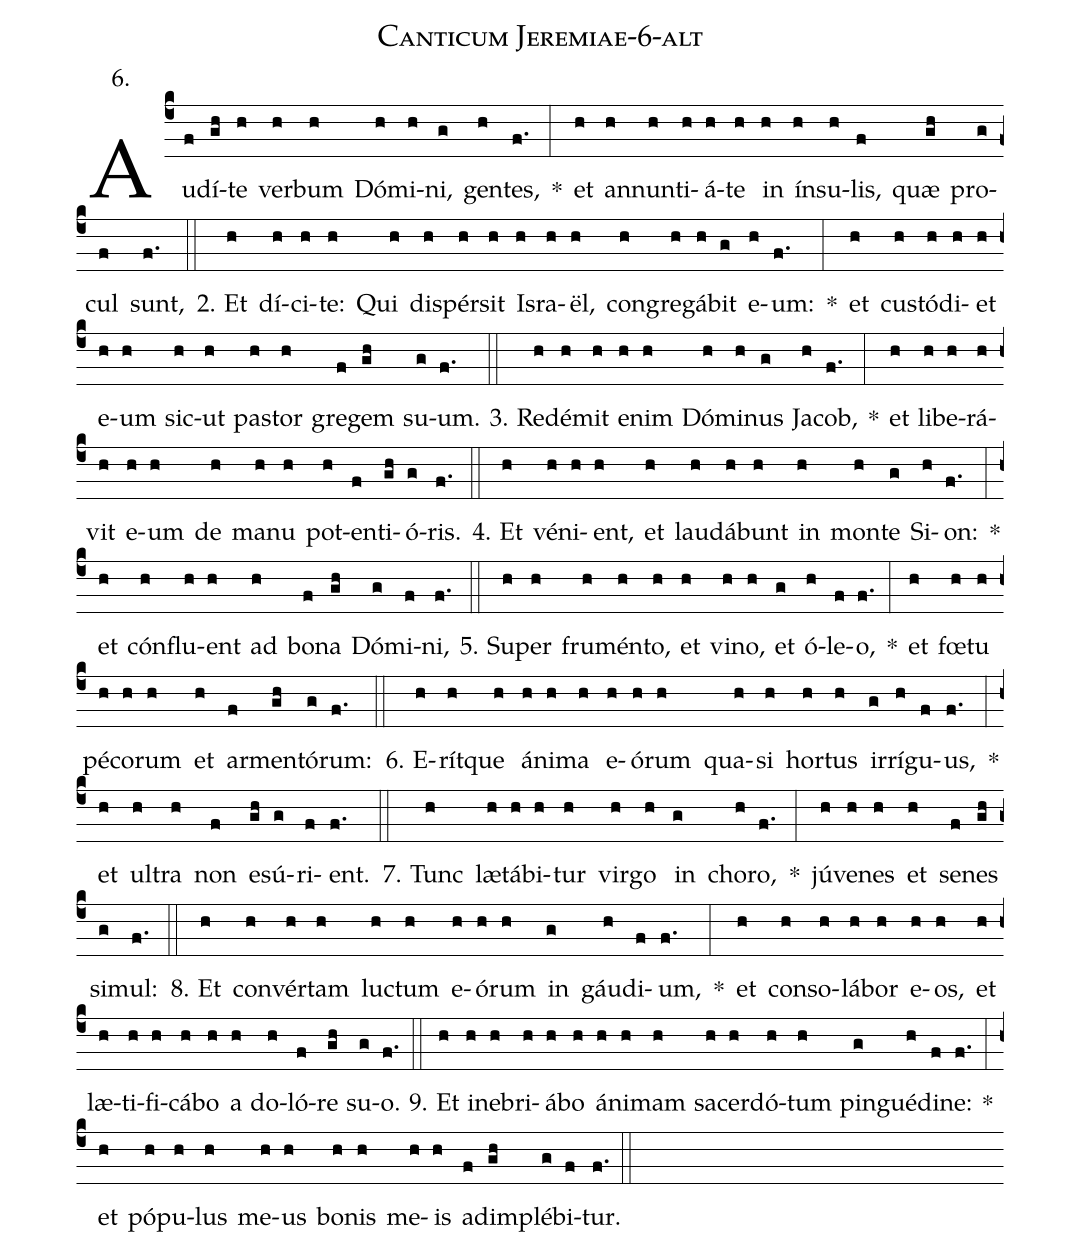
name: Canticum Jeremiae-6-alt;
annotation: 6.;
%%
(c4)Au(f)dí(gh)te(h) ver(h)bum(h) Dó(h)mi(h)ni,(g) gen(h)tes,(f.) *(:) et(h) an(h)nun(h)ti(h)á(h)te(h) in(h) ín(h)su(h)lis,(f) quæ(gh) pro(g)cul(f) sunt,(f.) (::)
2. Et(h) dí(h)ci(h)te:(h) Qui(h) di(h)spér(h)sit(h) Is(h)ra(h)ël,(h) con(h)gre(h)gá(h)bit(g) e(h)um:(f.) *(:) et(h) cus(h)tó(h)di(h)et(h) e(h)um(h) sic(h)ut(h) pas(h)tor(h) gre(f)gem(gh) su(g)um.(f.) (::)
3. Red(h)é(h)mit(h) e(h)nim(h) Dó(h)mi(h)nus(g) Ja(h)cob,(f.) *(:) et(h) li(h)be(h)rá(h)vit(h) e(h)um(h) de(h) ma(h)nu(h) pot(h)en(f)ti(gh)ó(g)ris.(f.) (::)
4. Et(h) vé(h)ni(h)ent,(h) et(h) lau(h)dá(h)bunt(h) in(h) mon(h)te(g) Si(h)on:(f.) *(:) et(h) cón(h)flu(h)ent(h) ad(h) bo(f)na(gh) Dó(g)mi(f)ni,(f.) (::)
5. Su(h)per(h) fru(h)mén(h)to,(h) et(h) vi(h)no,(h) et(g) ó(h)le(f)o,(f.) *(:) et(h) fœ(h)tu(h) pé(h)co(h)rum(h) et(h) ar(f)men(gh)tó(g)rum:(f.) (::)
6. E(h)rít(h)que(h) á(h)ni(h)ma(h) e(h)ó(h)rum(h) qua(h)si(h) hor(h)tus(h) ir(g)rí(h)gu(f)us,(f.) *(:) et(h) ul(h)tra(h) non(f) e(gh)sú(g)ri(f)ent.(f.) (::)
7. Tunc(h) læ(h)tá(h)bi(h)tur(h) vir(h)go(h) in(g) cho(h)ro,(f.) *(:) jú(h)ve(h)nes(h) et(h) se(f)nes(gh) si(g)mul:(f.) (::)
8. Et(h) con(h)vér(h)tam(h) luc(h)tum(h) e(h)ó(h)rum(h) in(g) gáu(h)di(f)um,(f.) *(:) et(h) con(h)so(h)lá(h)bor(h) e(h)os,(h) et(h) læ(h)ti(h)fi(h)cá(h)bo(h) a(h) do(h)ló(f)re(gh) su(g)o.(f.) (::)
9. Et(h) in(h)e(h)bri(h)á(h)bo(h) á(h)ni(h)mam(h) sa(h)cer(h)dó(h)tum(h) pin(g)gué(h)di(f)ne:(f.) *(:) et(h) pó(h)pu(h)lus(h) me(h)us(h) bo(h)nis(h) me(h)is(h) ad(f)im(gh)plé(g)bi(f)tur.(f.) (::)
